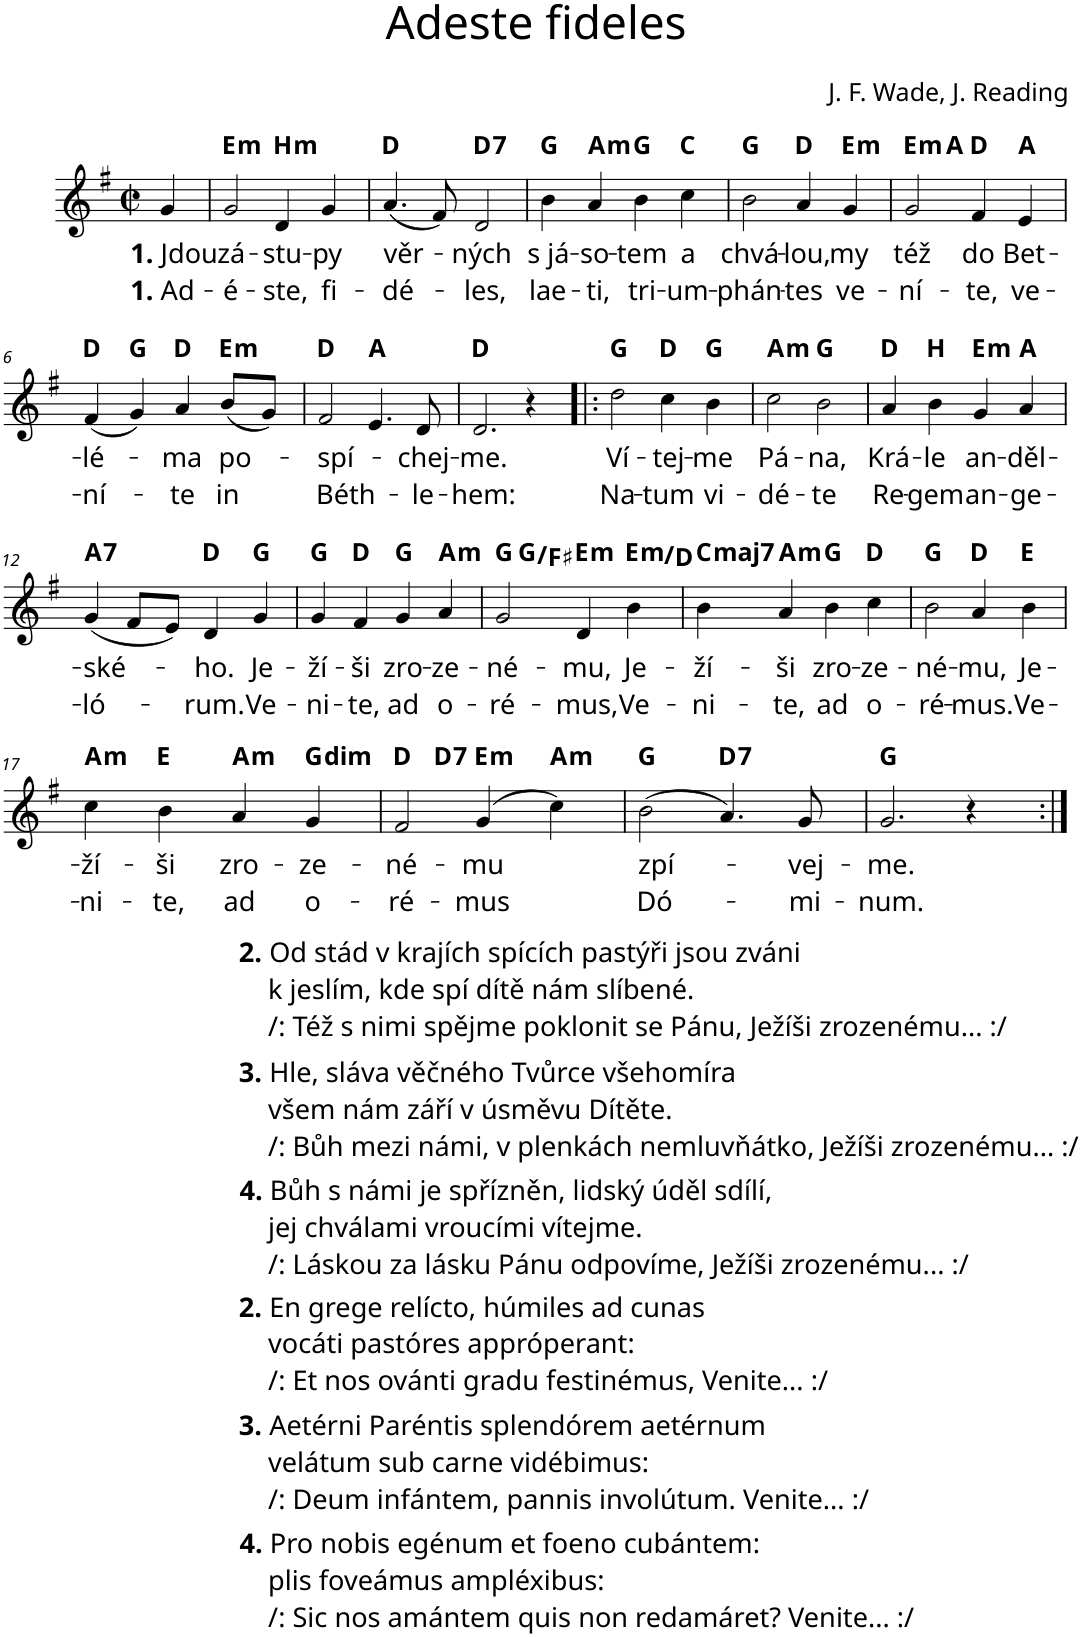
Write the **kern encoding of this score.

**kern	**text	**text	**harte
*part1	*part1	*part1	*part1
*staff1	*staff1	*staff1	*
*I"Piano	*	*	*
*I'Pno.	*	*	*
*clefG2	*	*	*
*k[f#]	*	*	*
*M2/2	*	*	*
*met(c|)	*	*	*
=	=	=	=
!	!LO:LY:b	!LO:LY:b	!
4g/	1. Jdou	1. Ad	.
=1	=1	=1	=1
!	!LO:LY:b	!LO:LY:b	!LO:H:kt=m
2g/	zá-	-é-	E:min
!	!LO:LY:b	!LO:LY:b	!LO:H:kt=m
4d/	-stu-	-ste,	B:min
!	!LO:LY:b	!LO:LY:b	!
4g/	-py	fi-	.
=2	=2	=2	=2
!	!LO:LY:b	!LO:LY:b	!
(4.a/	věr-	-dé-	D:maj
8f#/)	.	.	.
!	!LO:LY:b	!LO:LY:b	!LO:H:kt=7
2d/	-ných	-les,	D:7
=3	=3	=3	=3
!	!LO:LY:b	!LO:LY:b	!
4b\	s já-	lae-	G:maj
!	!LO:LY:b	!LO:LY:b	!LO:H:kt=m
4a/	-so-	-ti,	A:min
!	!LO:LY:b	!LO:LY:b	!
4b\	-tem	tri-	G:maj
!	!LO:LY:b	!LO:LY:b	!
4cc\	a	-um-	C:maj
=4	=4	=4	=4
!	!LO:LY:b	!LO:LY:b	!
2b\	chvá-	-phán-	G:maj
!	!LO:LY:b	!LO:LY:b	!
4a/	-lou,	-tes	D:maj
!	!LO:LY:b	!LO:LY:b	!LO:H:kt=m
4g/	my	ve-	E:min
=5	=5	=5	=5
!	!LO:LY:b	!LO:LY:b	!LO:H:kt=m
*^	*	*	*
2g/	4ryy	též	-ní-	E:min
.	4ryy	.	.	A:maj
!	!	!LO:LY:b	!LO:LY:b	!
4f#/	2ryy	do	-te,	D:maj
!	!	!LO:LY:b	!LO:LY:b	!
4e/	.	Bet-	ve-	A:maj
*v	*v	*	*	*
!!LO:LB:g=z
=6	=6	=6	=6
!	!LO:LY:b	!LO:LY:b	!
(4f#/	-lé-	-ní-	D:maj
4g/)	.	.	G:maj
!	!LO:LY:b	!LO:LY:b	!
4a/	-ma	-te	D:maj
!	!LO:LY:b	!LO:LY:b	!LO:H:kt=m
(8b/L	po-	in	E:min
8g/J)	.	.	.
=7	=7	=7	=7
!	!LO:LY:b	!LO:LY:b	!
2f#/	-spí-	Béth-	D:maj
4.e/	.	.	A:maj
!	!LO:LY:b	!LO:LY:b	!
8d/	-chej-	-le-	.
=8	=8	=8	=8
!	!LO:LY:b	!LO:LY:b	!
2.d/	-me.	-hem:	D:maj
4r	.	.	.
=9!|:	=9!|:	=9!|:	=9!|:
!	!LO:LY:b	!LO:LY:b	!
2dd\	Ví-	Na-	G:maj
!	!LO:LY:b	!LO:LY:b	!
4cc\	-tej-	-tum	D:maj
!	!LO:LY:b	!LO:LY:b	!
4b\	-me	vi-	G:maj
=10	=10	=10	=10
!	!LO:LY:b	!LO:LY:b	!LO:H:kt=m
2cc\	Pá-	-dé-	A:min
!	!LO:LY:b	!LO:LY:b	!
2b\	-na,	-te	G:maj
=11	=11	=11	=11
!	!LO:LY:b	!LO:LY:b	!
4a/	Krá-	Re-	D:maj
!	!LO:LY:b	!LO:LY:b	!
4b\	-le	-gem	B:maj
!	!LO:LY:b	!LO:LY:b	!LO:H:kt=m
4g/	an-	an-	E:min
!	!LO:LY:b	!LO:LY:b	!
4a/	-děl-	-ge-	A:maj
!!LO:LB:g=z
=12	=12	=12	=12
!	!LO:LY:b	!LO:LY:b	!LO:H:kt=7
(4g/	-ské-	-ló-	A:7
8f#/L	.	.	.
8e/J)	.	.	.
!	!LO:LY:b	!LO:LY:b	!
4d/	-ho.	-rum.	D:maj
!	!LO:LY:b	!LO:LY:b	!
4g/	Je-	Ve-	G:maj
=13	=13	=13	=13
!	!LO:LY:b	!LO:LY:b	!
4g/	-ží-	-ni-	G:maj
!	!LO:LY:b	!LO:LY:b	!
4f#/	-ši	-te,	D:maj
!	!LO:LY:b	!LO:LY:b	!
4g/	zro-	ad	G:maj
!	!LO:LY:b	!LO:LY:b	!LO:H:kt=m
4a/	-ze-	o-	A:min
=14	=14	=14	=14
!	!LO:LY:b	!LO:LY:b	!
*^	*	*	*
2g/	4ryy	-né-	-ré-	G:maj
.	4ryy	.	.	G:maj/7
!	!	!LO:LY:b	!LO:LY:b	!LO:H:kt=m
4d/	2ryy	-mu,	-mus,	E:min
!	!	!LO:LY:b	!LO:LY:b	!LO:H:kt=m
4b\	.	Je-	Ve-	E:min/b7
*v	*v	*	*	*
=15	=15	=15	=15
!	!LO:LY:b	!LO:LY:b	!LO:H:kt=maj7
4b\	-ží-	-ni-	C:maj7
!	!LO:LY:b	!LO:LY:b	!LO:H:kt=m
4a/	-ši	-te,	A:min
!	!LO:LY:b	!LO:LY:b	!
4b\	zro-	ad	G:maj
!	!LO:LY:b	!LO:LY:b	!
4cc\	-ze-	o-	D:maj
=16	=16	=16	=16
!	!LO:LY:b	!LO:LY:b	!
2b\	-né-	-ré-	G:maj
!	!LO:LY:b	!LO:LY:b	!
4a/	-mu,	-mus.	D:maj
!	!LO:LY:b	!LO:LY:b	!
4b\	Je-	Ve-	E:maj
!!LO:LB:g=z
=17	=17	=17	=17
!	!LO:LY:b	!LO:LY:b	!LO:H:kt=m
4cc\	-ží-	-ni-	A:min
!	!LO:LY:b	!LO:LY:b	!
4b\	-ši	-te,	E:maj
!	!LO:LY:b	!LO:LY:b	!LO:H:kt=m
4a/	zro-	ad	A:min
!	!LO:LY:b	!LO:LY:b	!LO:H:kt=dim
4g/	-ze-	o-	G:dim
=18	=18	=18	=18
!	!LO:LY:b	!LO:LY:b	!
*^	*	*	*
2f#/	4ryy	-né-	-ré-	D:maj
!	!	!	!	!LO:H:kt=7
.	4ryy	.	.	D:7
!	!	!LO:LY:b	!LO:LY:b	!LO:H:kt=m
(4g/	2ryy	-mu	-mus	E:min
!	!	!	!	!LO:H:kt=m
4cc\)	.	.	.	A:min
*v	*v	*	*	*
=19	=19	=19	=19
!	!LO:LY:b	!LO:LY:b	!
(2b\	zpí-	Dó-	G:maj
!	!	!	!LO:H:kt=7
4.a/)	.	.	D:7
!	!LO:LY:b	!LO:LY:b	!
8g/	-vej-	-mi-	.
=20	=20	=20	=20
!	!LO:LY:b	!LO:LY:b	!
2.g/	-me.	-num.	G:maj
4r	.	.	.
=:|!	=:|!	=:|!	=:|!
*-	*-	*-	*-
